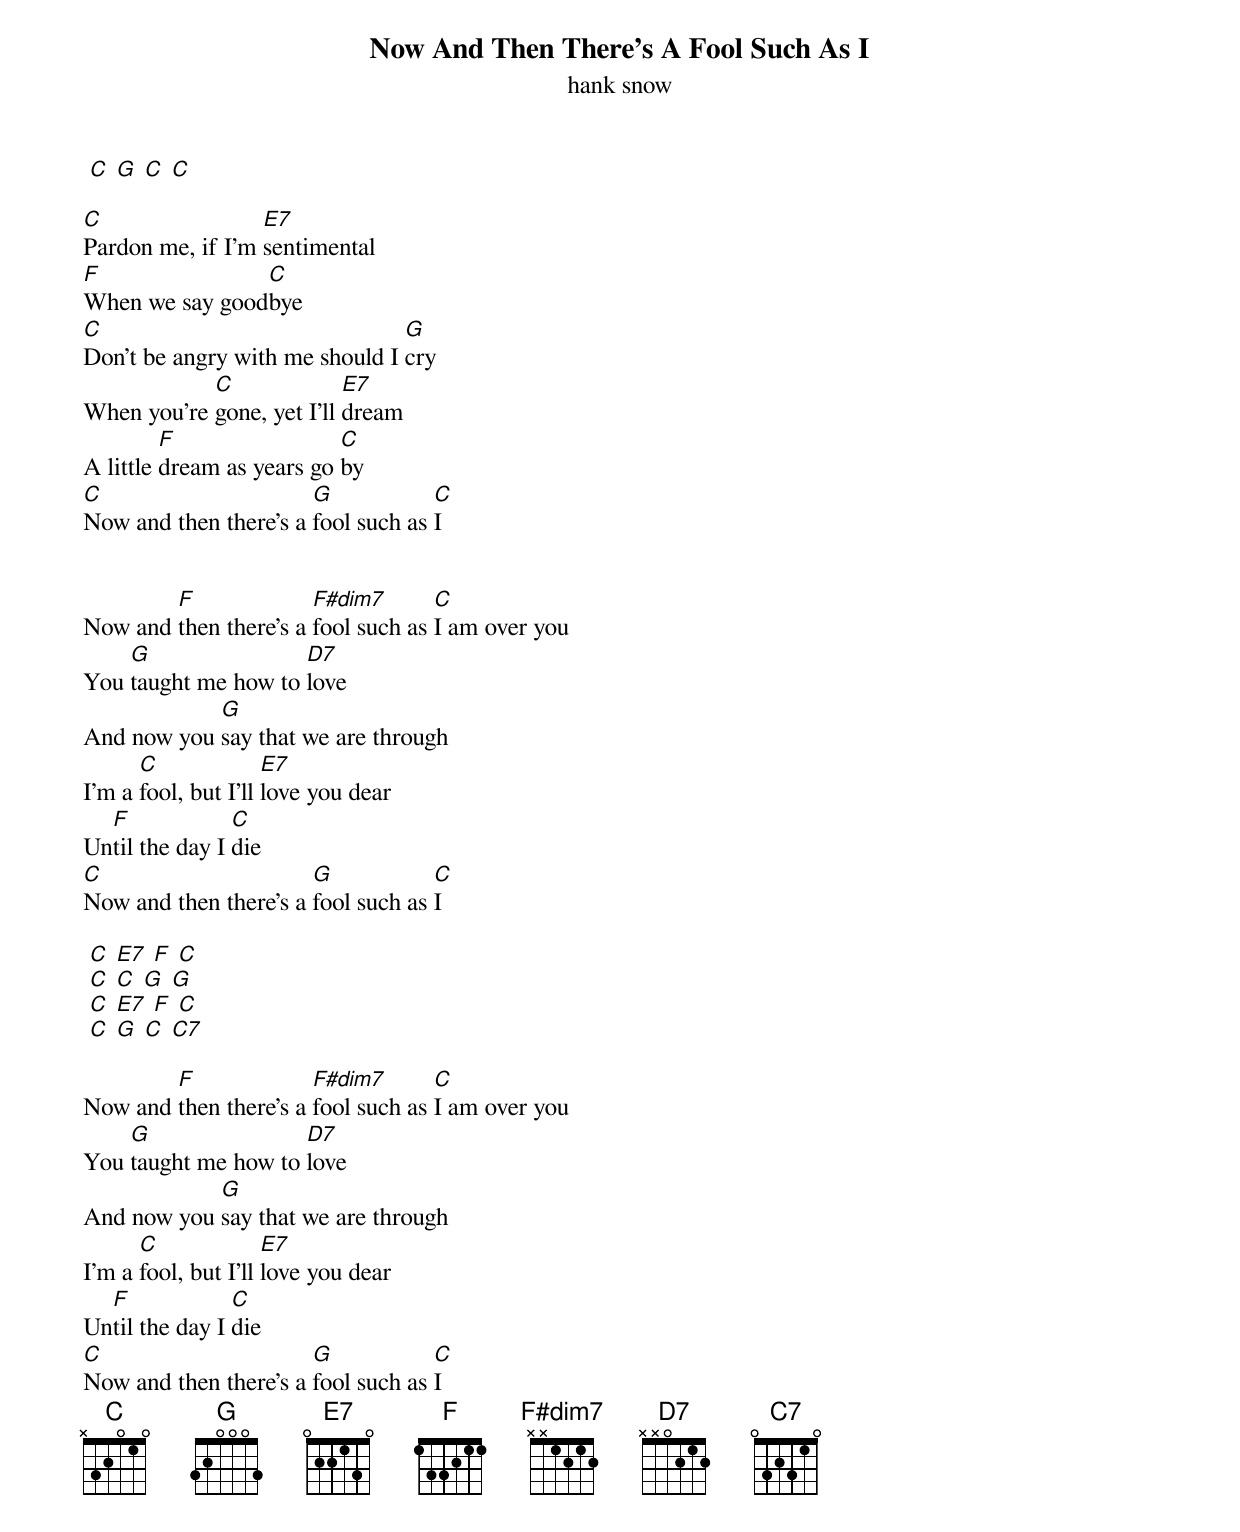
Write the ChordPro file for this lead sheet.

{title: Now And Then There's A Fool Such As I}
{subtitle: hank snow}

 [C] [G] [C] [C]

[C]Pardon me, if I'm [E7]sentimental
[F]When we say good[C]bye
[C]Don't be angry with me should I [G]cry
When you're [C]gone, yet I'll [E7]dream
A little [F]dream as years go [C]by
[C]Now and then there's a [G]fool such as [C]I


Now and [F]then there's a [F#dim7]fool such as [C]I am over you
You [G]taught me how to [D7]love
And now you [G]say that we are through
I'm a [C]fool, but I'll [E7]love you dear
Un[F]til the day I [C]die
[C]Now and then there's a [G]fool such as [C]I

 [C] [E7] [F] [C]
 [C] [C] [G] [G]
 [C] [E7] [F] [C]
 [C] [G] [C] [C7]

Now and [F]then there's a [F#dim7]fool such as [C]I am over you
You [G]taught me how to [D7]love
And now you [G]say that we are through
I'm a [C]fool, but I'll [E7]love you dear
Un[F]til the day I [C]die
[C]Now and then there's a [G]fool such as [C]I
